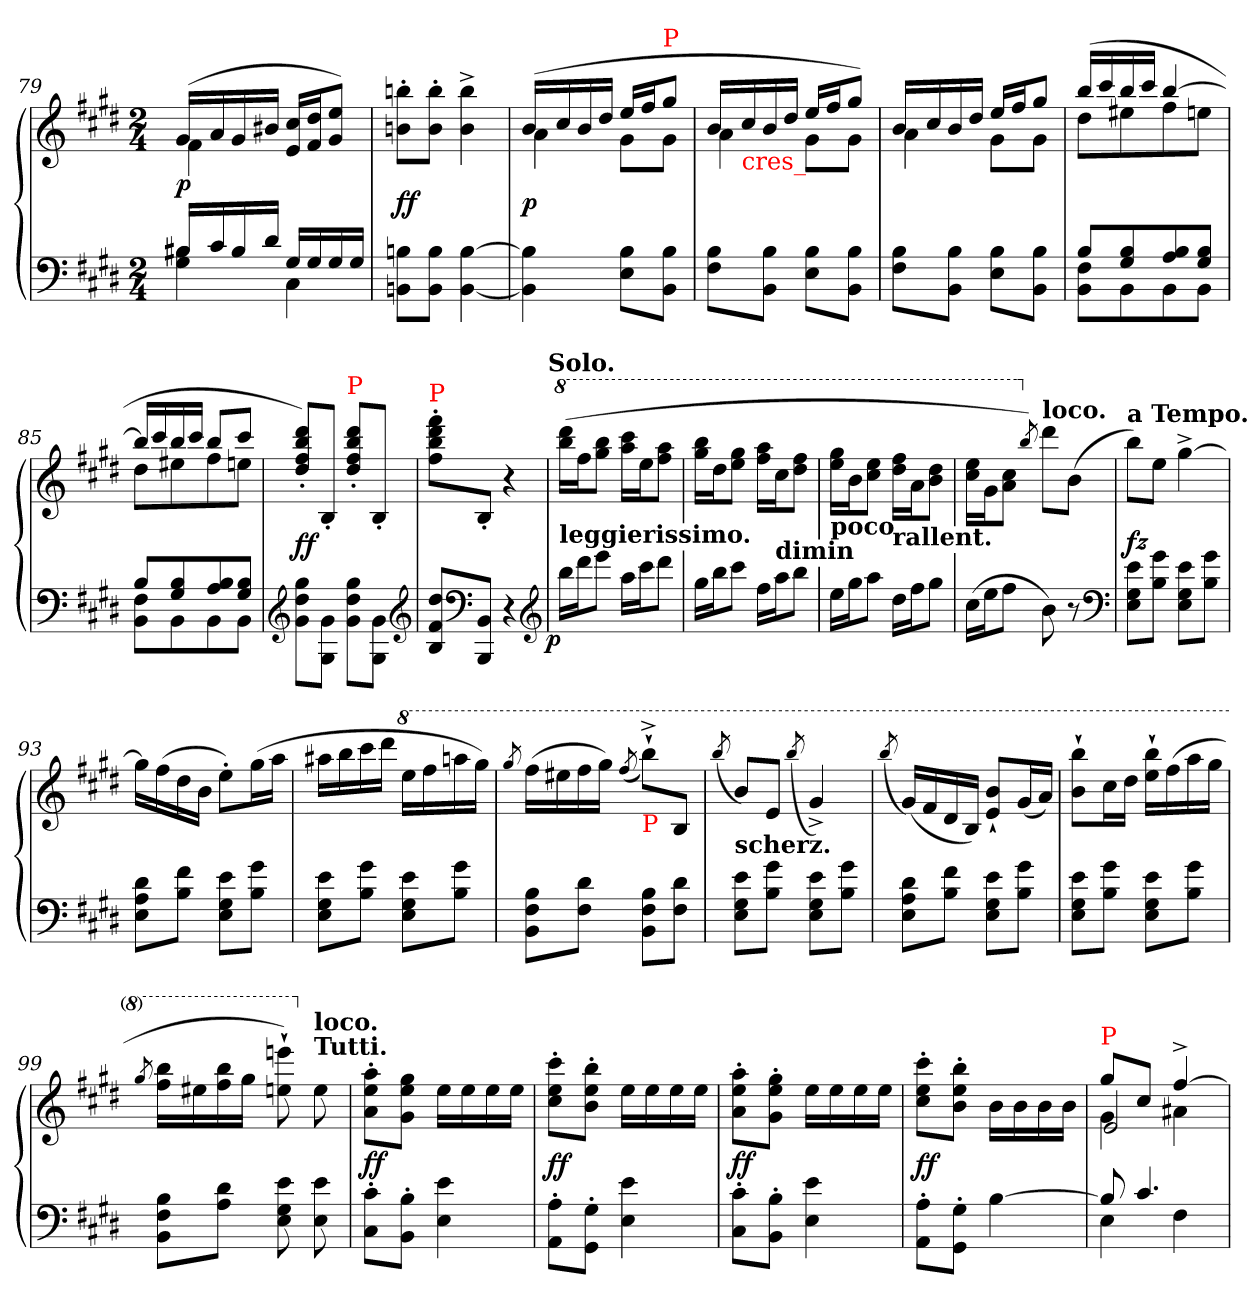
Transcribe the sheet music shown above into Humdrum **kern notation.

**kern	**kern	**dynam
*part1	*part1	*part1
*staff2	*staff1	*staff1/2
*clefF4	*clefG2	*
*k[f#c#g#d#]	*k[f#c#g#d#]	*
*E:	*E:	*
*M2/4	*M2/4	*
=79	=79	=79
*^	*^	*
16B#X!LL	4B#X! 4G#!	(<16g#!LL	4f#!	p
16c#!	.	16a!	.	.
16B#!	.	16g#!	.	.
16d#!JJ	.	16b#X!JJ	.	.
16G#!LL	4C#!\	16cc#! 16e!LL	4ryy	.
16G#!	.	16dd#! 16f#!J	.	.
16G#!	.	8ee! 8g#!J)	.	.
16G#!JJ	.	.	.	.
*v	*v	*	*	*
*	*v	*v	*
=80	=80	=80
8Bn!\ 8BBn!\L	8bbn!'\ 8bn!'\L	ff
8B! 8BB!J	8bb!' 8b!'J	.
[4B! [4BB!	4bb!^ 4b!^	.
=81	=81	=81
*	*^	*
4B!] 4BB!]	(>16b!LL	4a!	p
.	16cc#!	.	.
.	16b!	.	.
.	16dd#!JJ	.	.
8B!\ 8E!\L	16ee!LL	8g#!\L	.
.	16ff#!J	.	.
!	!LO:TX:a:color=red:t=P	!	!
8B! 8BB!J	8gg#!J	8g#!J	.
=82	=82	=82	=82
8B!\ 8F#!\L	16b!LL	4a!	.
!	!LO:TX:b:color=red:t=cres_	!	!
.	16cc#!	.	.
8B! 8BB!J	16b!	.	.
.	16dd#!JJ	.	.
8B!\ 8E!\L	16ee!LL	8g#!\L	.
.	16ff#!J	.	.
8B! 8BB!J	8gg#!J)	8g#!J	.
=83	=83	=83	=83
8B!\ 8F#!\L	16b!LL	4a!	.
.	16cc#!	.	.
8B! 8BB!J	16b!	.	.
.	16dd#!JJ	.	.
8B!\ 8E!\L	16ee!LL	8g#!\L	.
.	16ff#!J	.	.
8B! 8BB!J	8gg#!J	8g#!J	.
=84	=84	=84	=84
*^	*	*	*
8B!L	8BB!\ 8F#!\L	(>16bb!LL	8dd#!\L	.
.	.	16ccc#!	.	.
8B! 8G#!	8BB!	16bb!	8ee#X!	.
.	.	16ccc#!JJ	.	.
8B! 8A!	8BB!	[4bb!	8ff#!	.
8B! 8G#!J	8BB!J	.	8een!J	.
=85	=85	=85	=85	=85
8B!L	8BB!\ 8F#!\L	16bb!LL]	8dd#!\L	.
.	.	16ccc#!	.	.
8B! 8G#!	8BB!	16bb!	8ee#X!	.
.	.	16ccc#!JJ	.	.
8B! 8A!	8BB!	8bb!L	8ff#!	.
8B! 8G#!J	8BB!J	8ccc#!J	8een!J	.
=86	=86	=86	=86	=86
!	!	!LO:TX:a:color=red:t=P	!	!
*v	*v	*	*	*
*	*v	*v	*
8B!\ 8F#!\ 8BB!\L	8ddd#!'>\ 8bb!'>\ 8ff#!'>\ 8dd#!'>\L)	ff
8BB! 8BBB!J	8B'<!/J	.
!	!LO:TX:a:color=red:t=P	!
8B!\ 8F#!\ 8BB!\L	8ddd#!'>\ 8bb!'>\ 8ff#!'>\ 8dd#!'>\L	.
8BB! 8BBB!J	8B'<!/J	.
*clefG2	*	*
=87	=87	=87
!	!LO:TX:a:color=red:t=P	!
8dd#! 8f#! 8B!L	8fff#!'>\ 8ddd#!'>\ 8bb!'>\ 8ff#!'>\L	.
*clefF4	*	*
8BB! 8BBB!J	8B'<!/J	.
4r	4r	.
*clefG2	*	*
!	!LO:TX:a:B:t=Solo.	!
=88	=88	=88
*	*8va	*
!LO:TX:a:B:t=leggierissimo.	!	!
!	!	!LO:DY:b=2:rj
16bbLL	(>16dddd# 16bbbLL	p
16ddd#J	16fff#J	.
8eeeJ	8bbb 8ggg#J	.
16aaLL	16cccc# 16aaaLL	.
16ccc#J	16eeeJ	.
8ddd#J	8aaa 8fff#J	.
=89	=89	=89
16gg#LL	16bbb 16ggg#LL	.
16bbJ	16ddd#J	.
8ccc#J	8ggg# 8eeeJ	.
16ff#LL	16aaa 16fff#LL	.
!	!LO:TX:c:B:t=dimin	!
16aaJ	16ccc#J	.
8bbJ	8fff# 8ddd#J	.
=90	=90	=90
!	!LO:TX:b:B:t=poco	!
16eeLL	16ggg# 16eeeLL	.
16gg#J	16bbJ	.
8aaJ	8eee 8ccc#J	.
!	!LO:TX:b:B:t=rallent.	!
16dd#LL	16fff# 16ddd#LL	.
16ff#J	16aaJ	.
8gg#J	8ddd# 8bbJ	.
=91	=91	=91
(>16cc#LL	16eee 16ccc#LL	.
16eeJ	16gg#J	.
8ff#J	8ccc# 8aaJ	.
*	*X8va	*
.	8qbb/)	.
!	!LO:TX:a:B:t=loco.	!
8b)	8ddd#L	.
8r	(>8bJ	.
*clefF4	*	*
=92	=92	=92
!	!LO:TX:a:B:t=a Tempo.	!
8e 8G# 8EL	8bbL)	fz
8g# 8BJ	8eeJ	.
8e 8G# 8EL	[4gg#^	.
8g# 8BJ	.	.
=93	=93	=93
8d# 8A 8EL	16gg#LL]	.
.	(>16ff#	.
8f# 8BJ	16dd#	.
.	16bJJ	.
8e 8G# 8EL	8ee'L)	.
8g# 8BJ	(>16gg#L	.
.	16aaJJ	.
=94	=94	=94
8e 8G# 8EL	16aa#XLL	.
.	16bb	.
8g# 8BJ	16ccc#	.
.	16ddd#JJ	.
*	*8va	*
8e 8G# 8EL	16eeeLL	.
.	16fff#	.
8g# 8BJ	16aaan	.
.	16ggg#JJ)	.
=95	=95	=95
.	8qggg#/	.
8B 8F# 8BBL	(>16fff#LL	.
.	16eee#X	.
8d# 8F#J	16fff#	.
.	16ggg#JJ)	.
.	(<8qfff#/	.
!	!LO:TX:b:color=red:t=P	!
8B 8F# 8BBL	8bbb`>^\L)	.
8d# 8F#J	8b/J	.
=96	=96	=96
.	(<8qbbb/	.
!	!LO:TX:b:B:t=scherz.	!
8e 8G# 8EL	8bbL)	.
8g# 8BJ	8eeJ	.
.	(<8qbbb/	.
8e 8G# 8EL	4gg#^)	.
8g# 8BJ	.	.
=97	=97	=97
.	(<8qbbb/	.
8d# 8A 8EL	(<16gg#LL)	.
.	16ff#	.
8f# 8BJ	16dd#	.
.	16bJJ)	.
8e 8G# 8EL	8bb` 8ee`L	.
8g# 8BJ	(<16gg#L	.
.	16aaJJ)	.
=98	=98	=98
8e 8G# 8EL	8bbb` 8bb`L	.
8g# 8BJ	16ccc#L	.
.	16ddd#JJ	.
8e 8G# 8EL	16bbb` 16eee`LL	.
.	(>16fff#	.
8g# 8BJ	16aaa	.
.	16ggg#JJ	.
=99	=99	=99
.	8qggg#/	.
8B 8F# 8BBL	16bbb 16fff#LL	.
.	16eee#X	.
8d# 8AJ	16bbb 16fff#	.
.	16ggg#JJ	.
8e 8G# 8E	8eeeen` 8eeen`)	.
*	*X8va	*
!	!LO:TX:a:B:t=Tutti.	!
!	!LO:TX:a:B:t=loco.	!
8e! 8E!	8ee!	.
=100	=100	=100
8c#!'\ 8C#!'\L	8aa!'\ 8ee!'\ 8a!'\L	ff
8B!' 8BB!'J	8gg#! 8ee! 8g#!J	.
4e! 4E!	16ee!\LL	.
.	16ee!	.
.	16ee!	.
.	16ee!JJ	.
=101	=101	=101
8A!'\ 8AA!'\L	8ccc#!'\ 8ee!'\ 8cc#!'\L	ff
8G#!' 8GG#!'J	8bb!' 8ee!' 8b!'J	.
4e! 4E!	16ee!\LL	.
.	16ee!	.
.	16ee!	.
.	16ee!JJ	.
=102	=102	=102
8c#!'\ 8C#!'\L	8aa!'\ 8ee!'\ 8a!'\L	ff
8B!' 8BB!'J	8gg#!' 8ee!' 8g#!'J	.
4e! 4E!	16ee!\LL	.
.	16ee!	.
.	16ee!	.
.	16ee!JJ	.
=103	=103	=103
8A!'\ 8AA!'\L	8ccc#!'\ 8ee!'\ 8cc#!'\L	ff
8G#!' 8GG#!'J	8bb!' 8ee!' 8b!'J	.
[4B!	16b!\LL	.
.	16b!	.
.	16b!	.
.	16b!JJ	.
=104	=104	=104
*^	*^	*
*	*	*	*^	*
!	!	!LO:TX:a:color=red:t=P	!	!	!
8B!]	4E!\	8gg#!L	4g#!	2e!	.
4.c#!	.	8cc#!J	.	.	.
.	4F#!\	[4ff#^!	4a#X!	.	.
*v	*v	*	*	*	*
*	*v	*v	*v	*
=	=	=
*-	*-	*-
